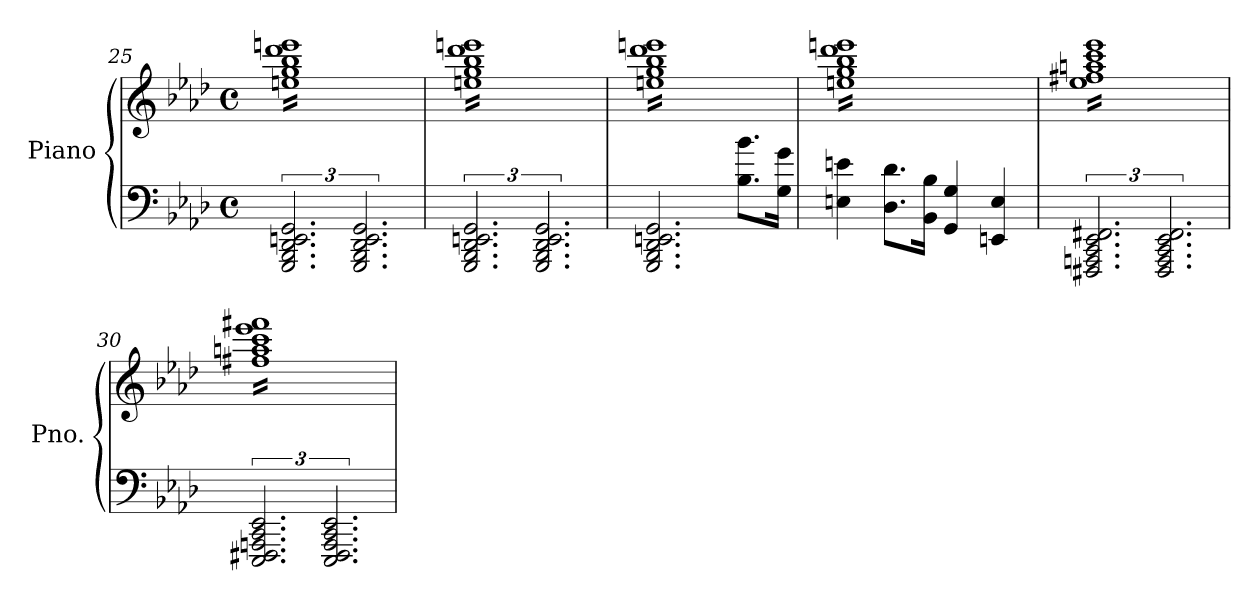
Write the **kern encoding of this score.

**kern	**kern
*part1	*part1
*staff2	*staff1
*I"Piano	*
*I'Pno.	*
*clefF4	*clefG2
*k[b-e-a-d-]	*k[b-e-a-d-]
*M4/4	*M4/4
*met(c)	*met(c)
=25	=25
*	*tremolo
3.GGG 3.BBB- 3.DD- 3.EEn 3.GG	16een 16gg 16bb- 16ddd- 16eeenLL
.	16ee 16gg 16bb- 16ddd- 16eee
.	16een 16gg 16bb- 16ddd- 16eeen
.	16ee 16gg 16bb- 16ddd- 16eee
.	16een 16gg 16bb- 16ddd- 16eeen
.	16ee 16gg 16bb- 16ddd- 16eee
.	16een 16gg 16bb- 16ddd- 16eeen
.	16ee 16gg 16bb- 16ddd- 16eee
3.GGG 3.BBB- 3.DD- 3.EE 3.GG	16een 16gg 16bb- 16ddd- 16eeen
.	16ee 16gg 16bb- 16ddd- 16eee
.	16een 16gg 16bb- 16ddd- 16eeen
.	16ee 16gg 16bb- 16ddd- 16eee
.	16een 16gg 16bb- 16ddd- 16eeen
.	16ee 16gg 16bb- 16ddd- 16eee
.	16een 16gg 16bb- 16ddd- 16eeen
.	16ee 16gg 16bb- 16ddd- 16eeeJJ
!!LO:PB:g=z
=26	=26
3.GGG 3.BBB- 3.DD- 3.EEn 3.GG	16een 16gg 16bb- 16ddd- 16eeenLL
.	16ee 16gg 16bb- 16ddd- 16eee
.	16een 16gg 16bb- 16ddd- 16eeen
.	16ee 16gg 16bb- 16ddd- 16eee
.	16een 16gg 16bb- 16ddd- 16eeen
.	16ee 16gg 16bb- 16ddd- 16eee
.	16een 16gg 16bb- 16ddd- 16eeen
.	16ee 16gg 16bb- 16ddd- 16eee
3.GGG 3.BBB- 3.DD- 3.EE 3.GG	16een 16gg 16bb- 16ddd- 16eeen
.	16ee 16gg 16bb- 16ddd- 16eee
.	16een 16gg 16bb- 16ddd- 16eeen
.	16ee 16gg 16bb- 16ddd- 16eee
.	16een 16gg 16bb- 16ddd- 16eeen
.	16ee 16gg 16bb- 16ddd- 16eee
.	16een 16gg 16bb- 16ddd- 16eeen
.	16ee 16gg 16bb- 16ddd- 16eeeJJ
=27	=27
2.GGG/ 2.BBB-/ 2.DD-/ 2.EEn/ 2.GG/	16een 16gg 16bb- 16ddd- 16eeenLL
.	16ee 16gg 16bb- 16ddd- 16eee
.	16een 16gg 16bb- 16ddd- 16eeen
.	16ee 16gg 16bb- 16ddd- 16eee
.	16een 16gg 16bb- 16ddd- 16eeen
.	16ee 16gg 16bb- 16ddd- 16eee
.	16een 16gg 16bb- 16ddd- 16eeen
.	16ee 16gg 16bb- 16ddd- 16eee
.	16een 16gg 16bb- 16ddd- 16eeen
.	16ee 16gg 16bb- 16ddd- 16eee
.	16een 16gg 16bb- 16ddd- 16eeen
.	16ee 16gg 16bb- 16ddd- 16eee
8.B-\ 8.b-\L	16een 16gg 16bb- 16ddd- 16eeen
.	16ee 16gg 16bb- 16ddd- 16eee
.	16een 16gg 16bb- 16ddd- 16eeen
16G\ 16g\Jk	16ee 16gg 16bb- 16ddd- 16eeeJJ
=28	=28
4En\ 4en\	16een 16gg 16bb- 16ddd- 16eeenLL
.	16ee 16gg 16bb- 16ddd- 16eee
.	16een 16gg 16bb- 16ddd- 16eeen
.	16ee 16gg 16bb- 16ddd- 16eee
8.D-\ 8.d-\L	16een 16gg 16bb- 16ddd- 16eeen
.	16ee 16gg 16bb- 16ddd- 16eee
.	16een 16gg 16bb- 16ddd- 16eeen
16BB-\ 16B-\Jk	16ee 16gg 16bb- 16ddd- 16eee
4GG/ 4G/	16een 16gg 16bb- 16ddd- 16eeen
.	16ee 16gg 16bb- 16ddd- 16eee
.	16een 16gg 16bb- 16ddd- 16eeen
.	16ee 16gg 16bb- 16ddd- 16eee
4EEn/ 4E/	16een 16gg 16bb- 16ddd- 16eeen
.	16ee 16gg 16bb- 16ddd- 16eee
.	16een 16gg 16bb- 16ddd- 16eeen
.	16ee 16gg 16bb- 16ddd- 16eeeJJ
=29	=29
3.FFF#X 3.AAAn 3.CC 3.EE- 3.FF#X	16ee- 16ff#X 16aan 16ccc 16eee-LL
.	16ee- 16ff# 16aa 16ccc 16eee-
.	16ee- 16ff#X 16aan 16ccc 16eee-
.	16ee- 16ff# 16aa 16ccc 16eee-
.	16ee- 16ff#X 16aan 16ccc 16eee-
.	16ee- 16ff# 16aa 16ccc 16eee-
.	16ee- 16ff#X 16aan 16ccc 16eee-
.	16ee- 16ff# 16aa 16ccc 16eee-
3.FFF# 3.AAA 3.CC 3.EE- 3.FF#	16ee- 16ff#X 16aan 16ccc 16eee-
.	16ee- 16ff# 16aa 16ccc 16eee-
.	16ee- 16ff#X 16aan 16ccc 16eee-
.	16ee- 16ff# 16aa 16ccc 16eee-
.	16ee- 16ff#X 16aan 16ccc 16eee-
.	16ee- 16ff# 16aa 16ccc 16eee-
.	16ee- 16ff#X 16aan 16ccc 16eee-
.	16ee- 16ff# 16aa 16ccc 16eee-JJ
=30	=30
3.EEE- 3.FFF#X 3.AAAn 3.CC 3.EE-	16ff#X 16aan 16ccc 16eee- 16fff#XLL
.	16ff# 16aa 16ccc 16eee- 16fff#
.	16ff#X 16aan 16ccc 16eee- 16fff#X
.	16ff# 16aa 16ccc 16eee- 16fff#
.	16ff#X 16aan 16ccc 16eee- 16fff#X
.	16ff# 16aa 16ccc 16eee- 16fff#
.	16ff#X 16aan 16ccc 16eee- 16fff#X
.	16ff# 16aa 16ccc 16eee- 16fff#
3.EEE- 3.FFF# 3.AAA 3.CC 3.EE-	16ff#X 16aan 16ccc 16eee- 16fff#X
.	16ff# 16aa 16ccc 16eee- 16fff#
.	16ff#X 16aan 16ccc 16eee- 16fff#X
.	16ff# 16aa 16ccc 16eee- 16fff#
.	16ff#X 16aan 16ccc 16eee- 16fff#X
.	16ff# 16aa 16ccc 16eee- 16fff#
.	16ff#X 16aan 16ccc 16eee- 16fff#X
.	16ff# 16aa 16ccc 16eee- 16fff#JJ
*	*Xtremolo
.	.
.	.
.	.
.	.
.	.
.	.
.	.
.	.
=	=
*-	*-
